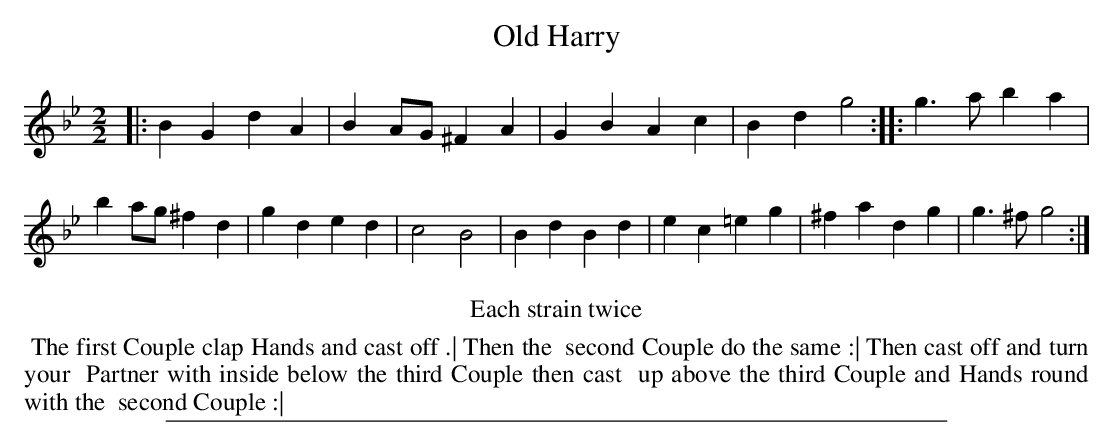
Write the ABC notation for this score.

X:1
T: Old Harry
M: 2/2
L: 1/4
K: Gm
|:\
BG dA | BA/G/ ^FA |\
GB Ac | Bd g2 :|\
|:\
g>a ba | ba/g/ ^fd |\
gd ed | c2 B2 |\
BdBd | ec =eg |\
^fa dg | g>^f g2 :|
